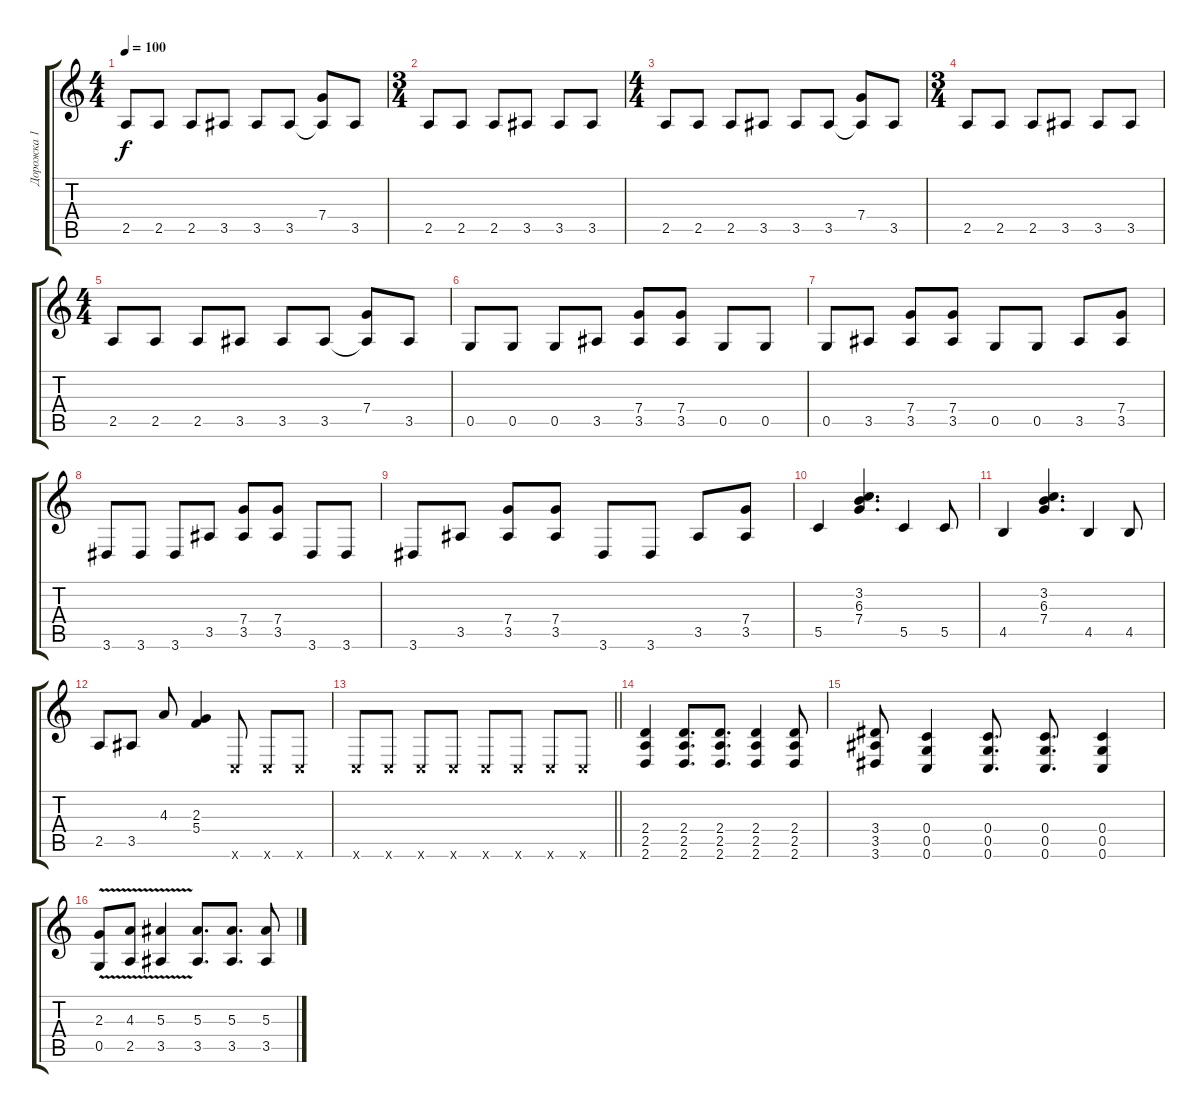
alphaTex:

\track ("Дорожка 1" "Дорожка 1") {instrument distortionguitar}
\staff {score tabs}
\tuning (D4 A3 F3 C3 G2 C2) {hide}
\ts (4 4)
\tempo 100
\clef g2
\ks c
2.5.8{dy f} 2.5.8 2.5.8 3.5.8 3.5.8 3.5.8 (7.4 3.5{t}).8 3.5.8 |
\ts (3 4)
2.5.8 2.5.8 2.5.8 3.5.8 3.5.8 3.5.8 |
\ts (4 4)
2.5.8 2.5.8 2.5.8 3.5.8 3.5.8 3.5.8 (7.4 3.5{t}).8 3.5.8 |
\ts (3 4)
2.5.8 2.5.8 2.5.8 3.5.8 3.5.8 3.5.8 |
\ts (4 4)
2.5.8 2.5.8 2.5.8 3.5.8 3.5.8 3.5.8 (7.4 3.5{t}).8 3.5.8 |
0.5.8 0.5.8 0.5.8 3.5.8 (7.4 3.5).8 (7.4 3.5).8 0.5.8 0.5.8 |
0.5.8 3.5.8 (7.4 3.5).8 (7.4 3.5).8 0.5.8 0.5.8 3.5.8 (7.4 3.5).8 |
3.6.8 3.6.8 3.6.8 3.5.8 (7.4 3.5).8 (7.4 3.5).8 3.6.8 3.6.8 |
3.6.8 3.5.8 (7.4 3.5).8 (7.4 3.5).8 3.6.8 3.6.8 3.5.8 (7.4 3.5).8 |
5.5.4 (3.2 6.3 7.4).4{d} 5.5.4 5.5.8 |
4.5.4 (3.2 6.3 7.4).4{d} 4.5.4 4.5.8 |
2.5.8 3.5.8 4.3.8 (2.3 5.4).4 0.6{x}.8 0.6{x}.8 0.6{x}.8 |
\barLineRight lightlight
0.6{x}.8 0.6{x}.8 0.6{x}.8 0.6{x}.8 0.6{x}.8 0.6{x}.8 0.6{x}.8 0.6{x}.8 |
(2.4 2.5 2.6).4 (2.4 2.5 2.6).8{d} (2.4 2.5 2.6).8{d} (2.4 2.5 2.6).4 (2.4 2.5 2.6).8 |
(3.4 3.5 3.6).8 (0.4 0.5 0.6).4 (0.4 0.5 0.6).8{d} (0.4 0.5 0.6).8{d} (0.4 0.5 0.6).4 |
(2.3 0.5{v}).8 (4.3 2.5{v}).8 (5.3 3.5{v}).4 (5.3 3.5).8{d} (5.3 3.5).8{d} (5.3 3.5).8
